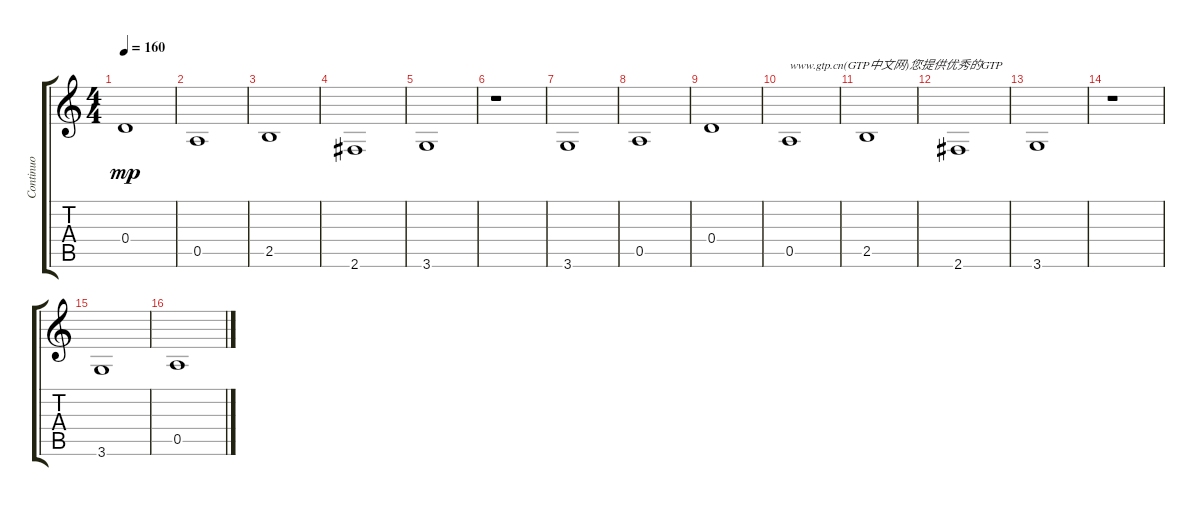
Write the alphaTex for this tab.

\track ("Continuo" "Continuo") {instrument acousticguitarnylon}
\staff {score tabs}
\tuning (E4 B3 G3 D3 A2 E2) {hide}
\ts (4 4)
\tempo 160
\clef g2
\ks c
0.4.1{dy mp} |
0.5.1 |
2.5.1 |
2.6.1 |
3.6.1 |
r.1 |
3.6.1 |
0.5.1 |
0.4.1 |
0.5.1{txt "www.gtp.cn(GTP中文网)您提供优秀的GTP"} |
2.5.1 |
2.6.1 |
3.6.1 |
r.1 |
3.6.1 |
0.5.1
